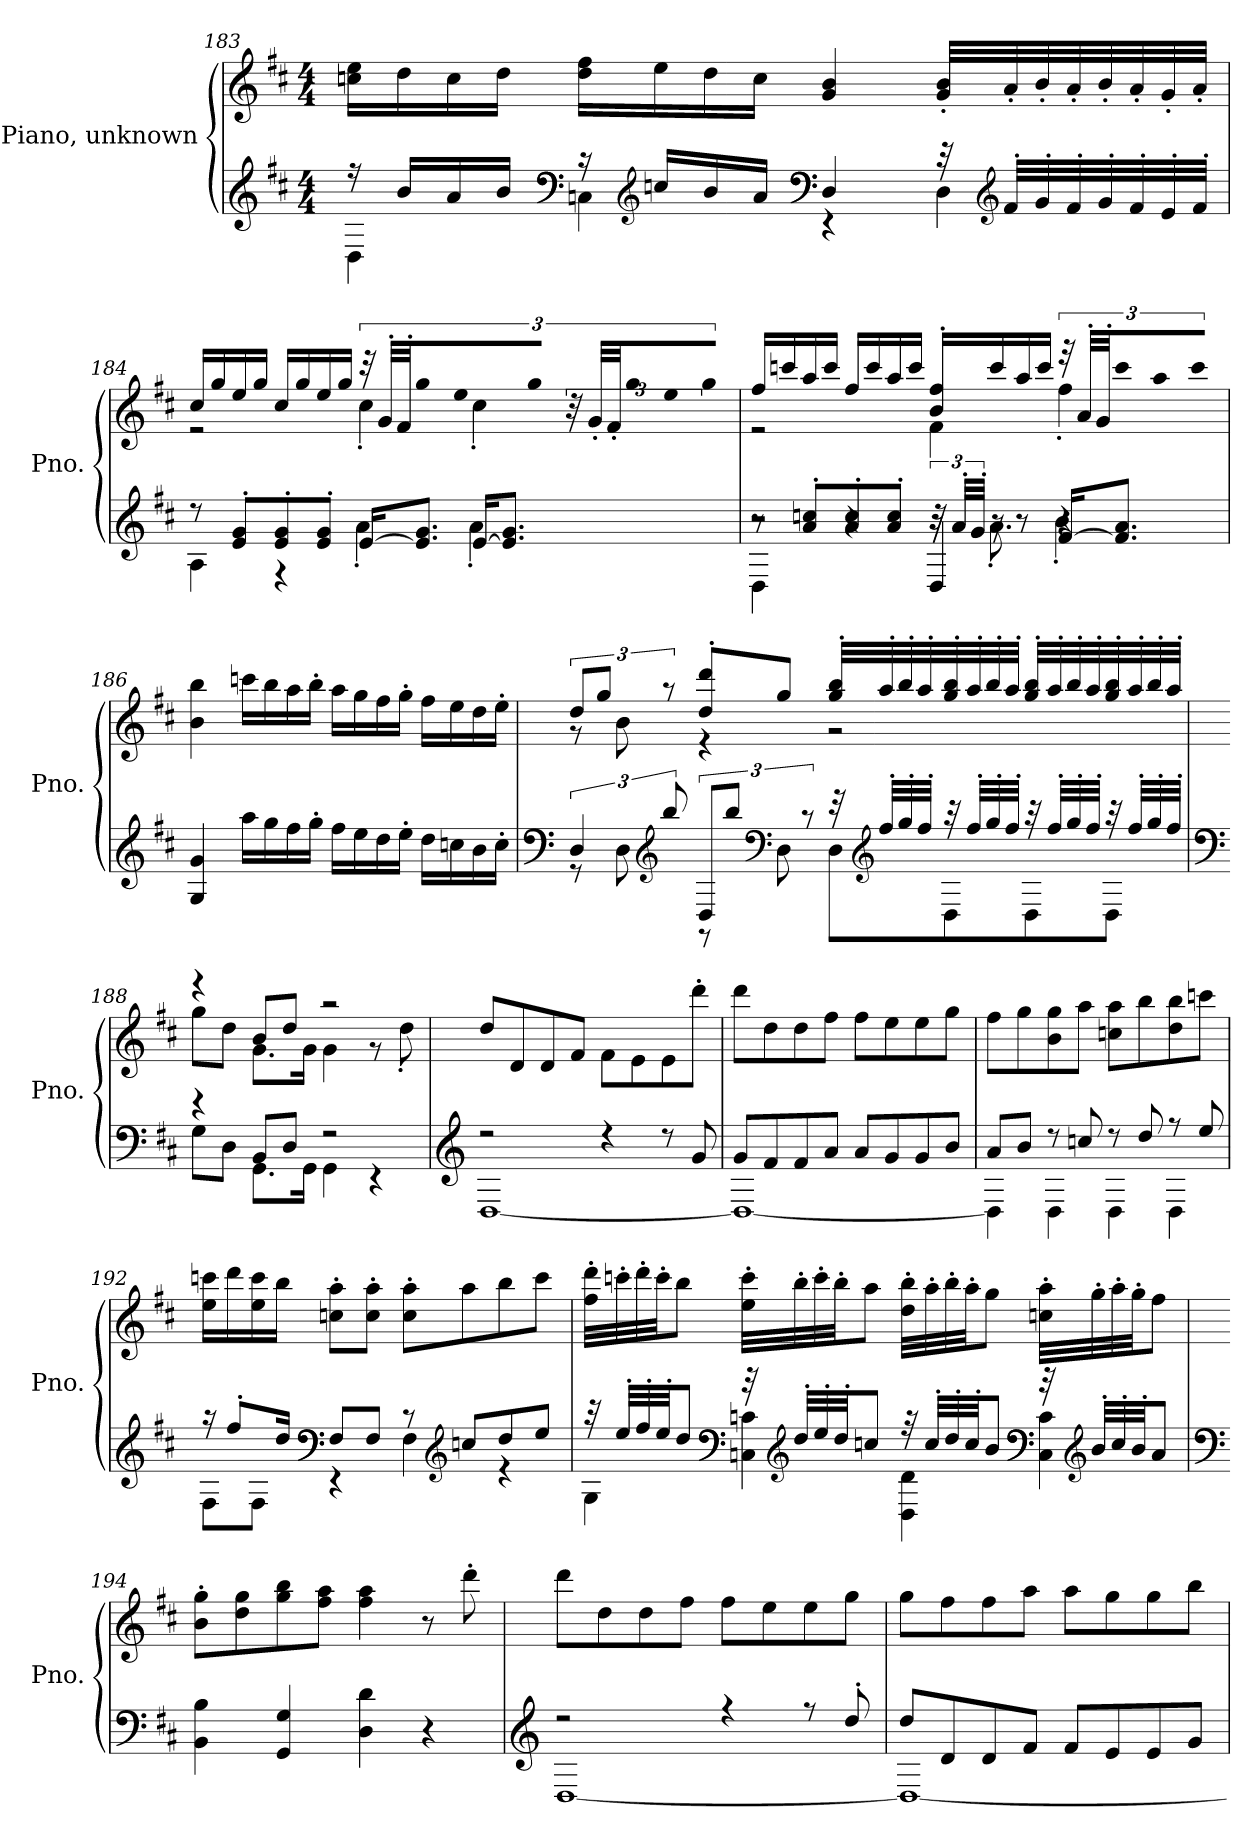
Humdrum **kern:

**kern	**kern
*part1	*part1
*staff2	*staff1
*I"Piano, unknown	*
*I'Pno.	*
!!LO:LB:g=z
*clefG2	*clefG2
*k[f#c#]	*k[f#c#]
*M4/4	*M4/4
=183	=183
*^	*
16r	4D\	16ccn\ 16ee\LL
16b/LL	.	16dd\
16a/	.	16cc\
16b/JJ	.	16dd\JJ
*clefF4	*	*
16r	4Cn\	16dd\ 16ff#\LL
*clefG2	*	*
16ccn/LL	.	16ee\
16b/	.	16dd\
16a/JJ	.	16cc\JJ
*clefF4	*	*
4D/	4r	4g/ 4b/
32r	4D\	32g/' 32b/'LLL
*clefG2	*	*
32f#'/LLL	.	32a'/
32g'/	.	32b'/
32f#'/	.	32a'/
32g'/	.	32b'/
32f#'/	.	32a'/
32e'/	.	32g'/
32f#'/JJJ	.	32a'/JJJ
=184	=184	=184
*	*	*^
8r	4A\	16cc#/LL	2r
.	.	16gg/	.
8e/' 8g/'L	.	16ee/	.
.	.	16gg/JJ	.
8e/' 8g/'	4r	16cc#/LL	.
.	.	16gg/	.
8e/' 8g/'J	.	16ee/	.
.	.	16gg/JJ	.
[16e/KL	4a'\	48r	4cc#'\
.	.	48g'/LLL	.
.	.	48f#'/J	.
8.e/] 8.g/J	.	16gg/	.
.	.	16ee/	.
.	.	16gg/JJ	.
[16e/KL	4a'\	48r	4cc#'\
.	.	48g'/LLL	.
.	.	48f#'/J	.
8.e/] 8.g/J	.	16gg/	.
.	.	16ee/	.
.	.	16gg/JJ	.
!!LO:PB:g=z	!!
=185	=185	=185	=185
*	*^	*	*
8r	4D\	2r	16ff#/LL	2r
.	.	.	16cccn/	.
8a/' 8ccn/'L	.	.	16aa/	.
.	.	.	16ccc/JJ	.
8a/' 8cc/'	4r	.	16ff#/LL	.
.	.	.	16ccc/	.
8a/' 8cc/'J	.	.	16aa/	.
.	.	.	16ccc/JJ	.
48r	16r	4D/	16b/' 16ff#/'LL	4f#\
48a'/LLL	.	.	.	.
48g'/JJJ	.	.	.	.
16r	8.a'\	.	16ccc/	.
8r	.	.	16aa/	.
.	.	.	16ccc/JJ	.
[16f#/KL	4b'\	4r	48r	4ff#'\
.	.	.	48a'/LLL	.
.	.	.	48g'/J	.
8.f#/] 8.a/J	.	.	16ccc/	.
.	.	.	16aa/	.
.	.	.	16ccc/JJ	.
*v	*v	*v	*	*
*	*v	*v
=186	=186
4G/ 4g/	4b\ 4bb\
16aa\LL	16cccn\LL
16gg\	16bb\
16ff#\	16aa\
16gg'\JJ	16bb'\JJ
16ff#\LL	16aa\LL
16ee\	16gg\
16dd\	16ff#\
16ee'\JJ	16gg'\JJ
16dd\LL	16ff#\LL
16ccn\	16ee\
16b\	16dd\
16cc'\JJ	16ee'\JJ
!!LO:LB:g=z
=187	=187
*clefF4	*
*^	*^
6D/	8r	12dd/L	8r
.	.	12gg/J	.
.	8D\	.	8b\
*clefG2	*	*	*
12bb/	.	12r	.
12D/L	8r	8dd/' 8ddd/'L	4r
12bb/J	.	.	.
*clefF4	*	*	*
.	8D\	8gg/J	.
12r	.	.	.
32r	8D\L	32gg/' 32bb/'LLL	2r
*clefG2	*	*	*
32ff#'/LLL	.	32aa'/	.
32gg'/	.	32bb'/	.
32ff#'/JJJ	.	32aa'/	.
32r	8D\	32gg/' 32bb/'	.
32ff#'/LLL	.	32aa'/	.
32gg'/	.	32bb'/	.
32ff#'/JJJ	.	32aa'/JJJ	.
32r	8D\	32gg/' 32bb/'LLL	.
32ff#'/LLL	.	32aa'/	.
32gg'/	.	32bb'/	.
32ff#'/JJJ	.	32aa'/	.
32r	8D\J	32gg/' 32bb/'	.
32ff#'/LLL	.	32aa'/	.
32gg'/	.	32bb'/	.
32ff#'/JJJ	.	32aa'/JJJ	.
=188	=188	=188	=188
*clefF4	*	*	*
4r	8G\L	4r	8gg\L
.	8D\J	.	8dd\J
8BB/L	8.GG\L	8b/L	8.g\L
8D/J	.	8dd/J	.
.	16GG\Jk	.	16g\Jk
2r	4GG\	2r	4g\
.	4r	.	8r
.	.	.	8dd'\
*	*	*v	*v
!!LO:LB:g=z
=189	=189	=189
*clefG2	*	*
2r	[1D	8dd/L
.	.	8d/
.	.	8d/
.	.	8f#/J
4r	.	8f#\L
.	.	8e\
8r	.	8e\
8g/	.	8ddd'\J
=190	=190	=190
8g/L	1D_	8ddd\L
8f#/	.	8dd\
8f#/	.	8dd\
8a/J	.	8ff#\J
8a/L	.	8ff#\L
8g/	.	8ee\
8g/	.	8ee\
8b/J	.	8gg\J
=191	=191	=191
8a/L	4D\]	8ff#\L
8b/J	.	8gg\
8r	4D\	8b\ 8gg\
8ccn/	.	8aa\J
8r	4D\	8ccn\ 8aa\L
8dd/	.	8bb\
8r	4D\	8dd\ 8bb\
8ee/	.	8cccn\J
!!LO:LB:g=z
=192	=192	=192
16r	8F#\L	16ee\ 16cccn\LL
8ff#'/L	.	16ddd\
.	8F#\J	16ee\ 16ccc\
16dd/Jk	.	16bb\JJ
*clefF4	*	*
8F#/L	4r	8ccn\' 8aa\'L
8F#/J	.	8cc\' 8aa\'J
8r	4F#\	8cc\' 8aa\'L
*clefG2	*	*
8ccn/L	.	8aa\
8dd/	4r	8bb\
8ee/J	.	8ccc\J
!!LO:LB:g=z
=193	=193	=193
32r	4G\	32ff#\' 32ddd\'LLL
32ee'/LLL	.	32cccn'\
32ff#'/	.	32ddd'\
32ee'/JJ	.	32ccc'\JJ
8dd/J	.	8bb\J
*clefF4	*	*
32r	4Cn\ 4cn\	32ee\' 32ccc\'LLL
*clefG2	*	*
32dd'/LLL	.	32bb'\
32ee'/	.	32ccc'\
32dd'/JJ	.	32bb'\JJ
8ccn/J	.	8aa\J
32r	4D\ 4d\	32dd\' 32bb\'LLL
32cc'/LLL	.	32aa'\
32dd'/	.	32bb'\
32cc'/JJ	.	32aa'\JJ
8b/J	.	8gg\J
*clefF4	*	*
32r	4C\ 4c\	32ccn\' 32aa\'LLL
*clefG2	*	*
32b'/LLL	.	32gg'\
32cc'/	.	32aa'\
32b'/JJ	.	32gg'\JJ
8a/J	.	8ff#\J
*v	*v	*
=194	=194
*clefF4	*
4BB\ 4B\	8b\' 8gg\'L
.	8dd\ 8gg\
4GG/ 4G/	8gg\ 8bb\
.	8ff#\ 8aa\J
4D\ 4d\	4ff#\ 4aa\
4r	8r
.	8ddd'\
!!LO:LB:g=z
=195	=195
*clefG2	*
*^	*
2r	[1D	8ddd\L
.	.	8dd\
.	.	8dd\
.	.	8ff#\J
4r	.	8ff#\L
.	.	8ee\
8r	.	8ee\
8dd'/	.	8gg\J
=196	=196	=196
8dd/L	1D_	8gg\L
8d/	.	8ff#\
8d/	.	8ff#\
8f#/J	.	8aa\J
8f#/L	.	8aa\L
8e/	.	8gg\
8e/	.	8gg\
8g/J	.	8bb\J
*v	*v	*
=	=
*-	*-
